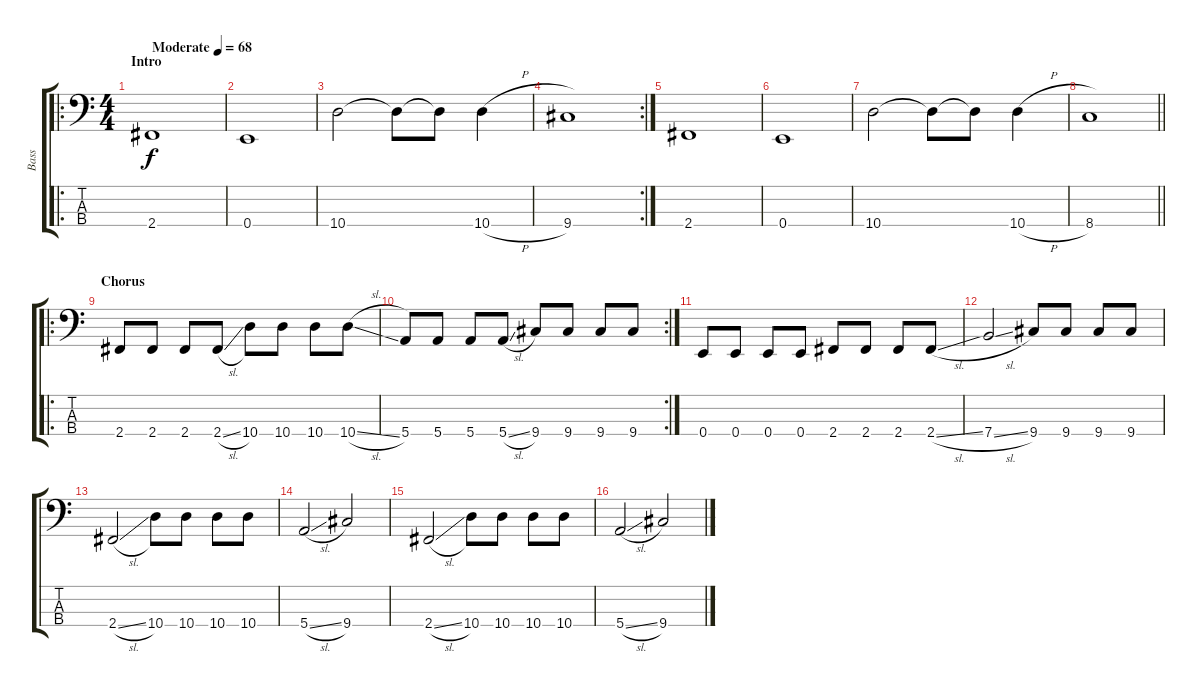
\track ("Bass" "Bass") {instrument electricbasspick}
\staff {score tabs}
\tuning (G2 D2 A1 E1) {hide}
\ro
\ts (4 4)
\section ("" "Intro")
\tempo (68 "Moderate")
\clef f4
\ks c
2.4.1{dy f instrument electricbasspick} |
0.4.1 |
10.4.2 10.4{t}.8 10.4{t}.8 10.4{h}.4 |
\rc 2
9.4.1 |
2.4.1 |
0.4.1 |
10.4.2 10.4{t}.8 10.4{t}.8 10.4{h}.4 |
\barLineRight lightlight
8.4.1 |
\ro
\section ("" "Chorus")
2.4.8 2.4.8 2.4.8 2.4{sl}.8 10.4.8 10.4.8 10.4.8 10.4{sl}.8 |
\rc 2
5.4.8 5.4.8 5.4.8 5.4{sl}.8 9.4.8 9.4.8 9.4.8 9.4.8 |
0.4.8 0.4.8 0.4.8 0.4.8 2.4.8 2.4.8 2.4.8 2.4{sl}.8 |
7.4{sl}.2 9.4.8 9.4.8 9.4.8 9.4.8 |
2.4{sl}.2 10.4.8 10.4.8 10.4.8 10.4.8 |
5.4{sl}.2 9.4.2 |
2.4{sl}.2 10.4.8 10.4.8 10.4.8 10.4.8 |
5.4{sl}.2 9.4.2
